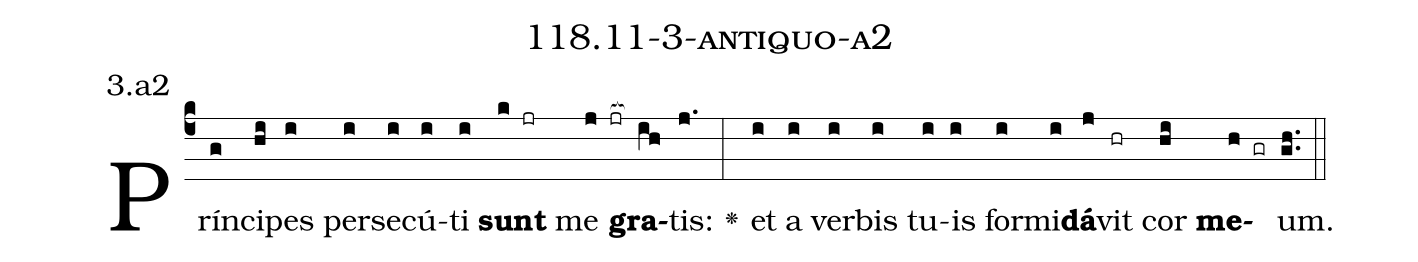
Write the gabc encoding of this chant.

name: 118.11-3-antiquo-a2;
annotation: 3.a2;
%%
(c4)Prín(g)ci(hi)pes(i) per(i)se(i)cú(i)ti(i) <b>sunt</b>(k jr) me(j jr[ocb:1{]) <b>gra</b>(ih[ocb:0}])tis:(j.) <v>\greheightstar</v>(:) et(i) a(i) ver(i)bis(i) tu(i)is(i) for(i)mi(i)<b>dá</b>(j)vit(hr) cor(hi) <b>me</b>(h gr)um.(gh..) (::)


%E(i) u(i) o(j) u(hi) a(h) e.(gh..) (::)
